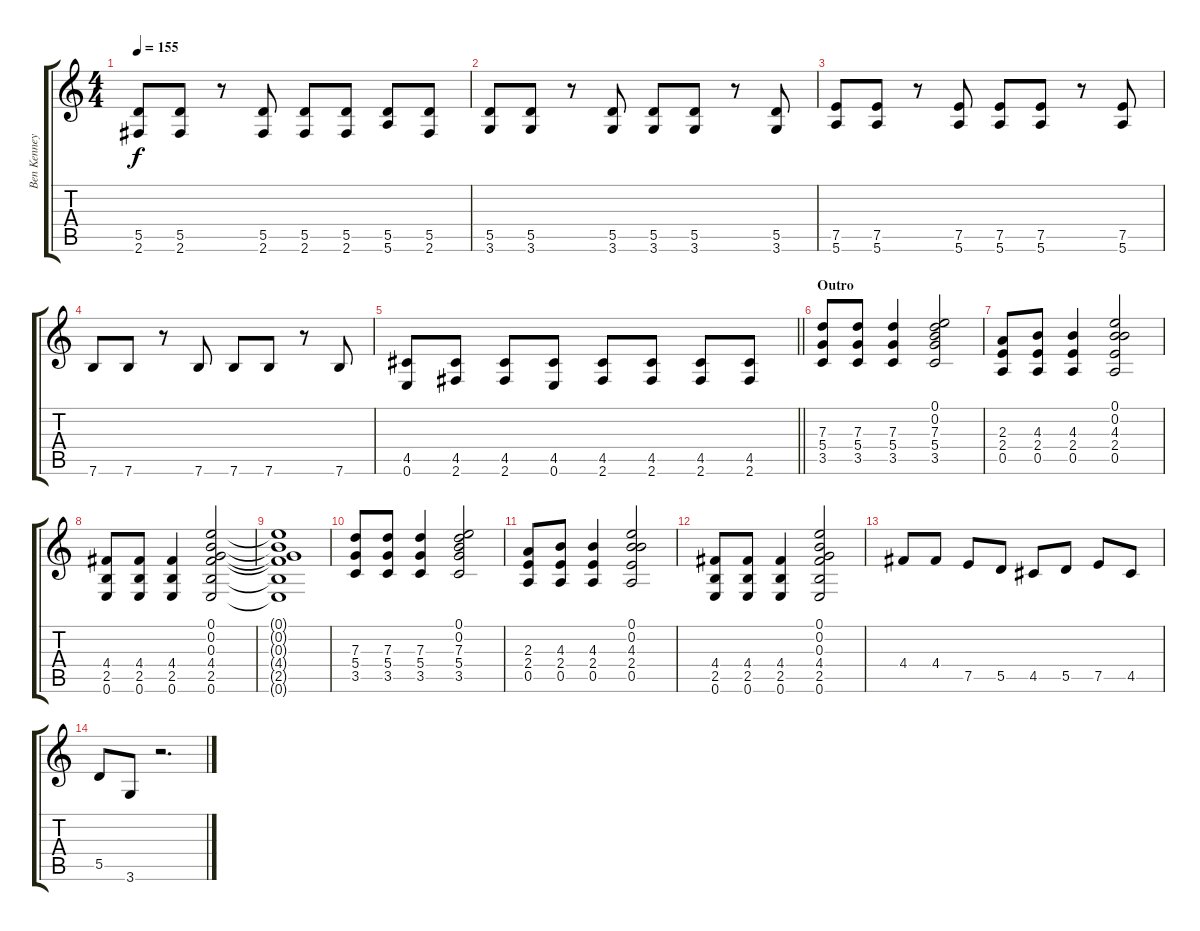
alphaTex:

\track ("Ben Kenney" "Ben Kenney") {instrument distortionguitar}
\staff {score tabs}
\tuning (E4 B3 G3 D3 A2 E2) {hide}
\ts (4 4)
\tempo 155
\clef g2
\ks c
(5.5 2.6).8{dy f} (5.5 2.6).8 r.8 (5.5 2.6).8 (5.5 2.6).8 (5.5 2.6).8 (5.5 5.6).8 (5.5 2.6).8 |
(5.5 3.6).8 (5.5 3.6).8 r.8 (5.5 3.6).8 (5.5 3.6).8 (5.5 3.6).8 r.8 (5.5 3.6).8 |
(7.5 5.6).8 (7.5 5.6).8 r.8 (7.5 5.6).8 (7.5 5.6).8 (7.5 5.6).8 r.8 (7.5 5.6).8 |
7.6.8 7.6.8 r.8 7.6.8 7.6.8 7.6.8 r.8 7.6.8 |
\barLineRight lightlight
(4.5 0.6).8 (4.5 2.6).8 (4.5 2.6).8 (4.5 0.6).8 (4.5 2.6).8 (4.5 2.6).8 (4.5 2.6).8 (4.5 2.6).8 |
\section ("" "Outro")
(7.3 5.4 3.5).8 (7.3 5.4 3.5).8 (7.3 5.4 3.5).4 (0.1 0.2 7.3 5.4 3.5).2 |
(2.3 2.4 0.5).8 (4.3 2.4 0.5).8 (4.3 2.4 0.5).4 (0.1 0.2 4.3 2.4 0.5).2 |
(4.4 2.5 0.6).8 (4.4 2.5 0.6).8 (4.4 2.5 0.6).4 (0.1 0.2 0.3 4.4 2.5 0.6).2 |
(0.1{t} 0.2{t} 0.3{t} 4.4{t} 2.5{t} 0.6{t}).1 |
(7.3 5.4 3.5).8 (7.3 5.4 3.5).8 (7.3 5.4 3.5).4 (0.1 0.2 7.3 5.4 3.5).2 |
(2.3 2.4 0.5).8 (4.3 2.4 0.5).8 (4.3 2.4 0.5).4 (0.1 0.2 4.3 2.4 0.5).2 |
(4.4 2.5 0.6).8 (4.4 2.5 0.6).8 (4.4 2.5 0.6).4 (0.1 0.2 0.3 4.4 2.5 0.6).2 |
4.4.8 4.4.8 7.5.8 5.5.8 4.5.8 5.5.8 7.5.8 4.5.8 |
5.5.8 3.6.8 r.2{d}
